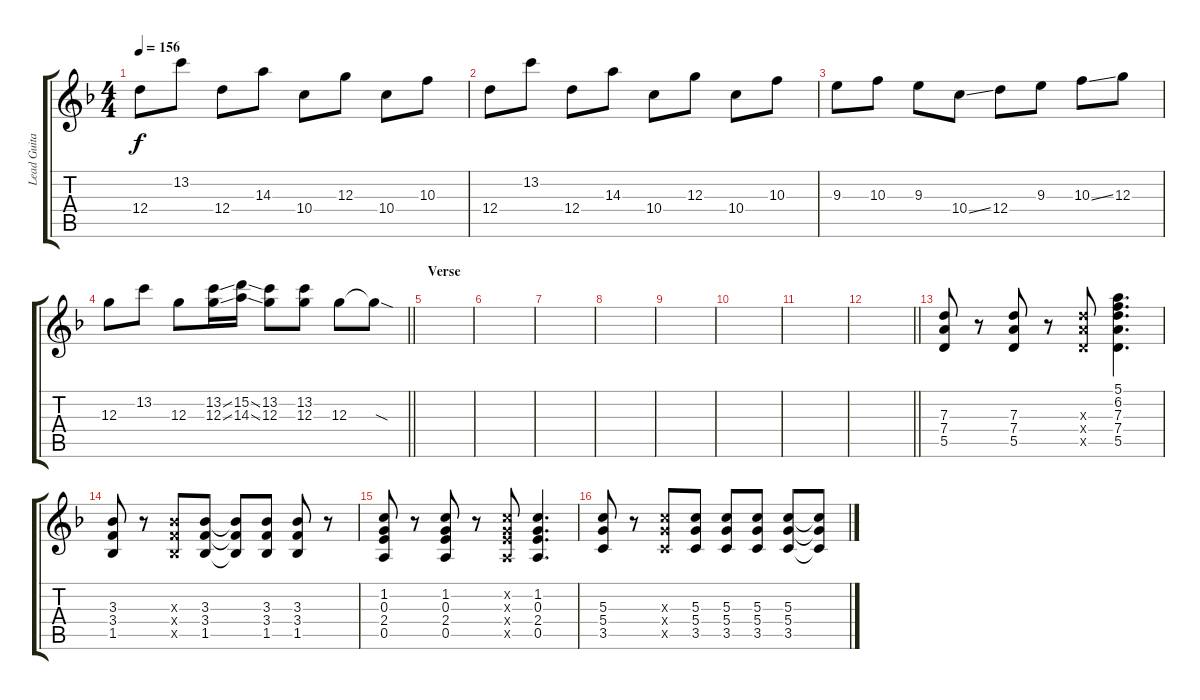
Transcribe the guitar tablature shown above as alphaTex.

\track ("Lead Guitar" "Lead Guita") {instrument overdrivenguitar}
\staff {score tabs}
\tuning (E4 B3 G3 D3 A2 E2) {hide}
\ts (4 4)
\tempo 156
\clef g2
\ks f
12.4.8{dy f} 13.2.8 12.4.8 14.3.8 10.4.8 12.3.8 10.4.8 10.3.8 |
12.4.8 13.2.8 12.4.8 14.3.8 10.4.8 12.3.8 10.4.8 10.3.8 |
9.3.8 10.3.8 9.3.8 10.4{ss}.8 12.4.8 9.3.8 10.3{ss}.8 12.3.8 |
\barLineRight lightlight
12.3.8 13.2.8 12.3.8 (13.2{ss} 12.3{ss}).16 (15.2{ss} 14.3{ss}).16 (13.2 12.3).8 (13.2 12.3).8 12.3.8 12.3{sod t}.8 |
\section ("" "Verse")
|
|
|
|
|
|
|
\barLineRight lightlight
|
\section ("" " ")
(7.3 7.4 5.5).8 r.8 (7.3 7.4 5.5).8 r.8 (7.3{x} 7.4{x} 5.5{x}).8 (5.1 6.2 7.3 7.4 5.5).4{d} |
(3.3 3.4 1.5).8 r.8 (3.3{x} 3.4{x} 1.5{x}).8 (3.3 3.4 1.5).8 (3.3{t} 3.4{t} 1.5{t}).8 (3.3 3.4 1.5).8 (3.3 3.4 1.5).8 r.8 |
(1.2 0.3 2.4 0.5).8 r.8 (1.2 0.3 2.4 0.5).8 r.8 (1.2{x} 0.3{x} 2.4{x} 0.5{x}).8 (1.2 0.3 2.4 0.5).4{d} |
(5.3 5.4 3.5).8 r.8 (5.3{x} 5.4{x} 3.5{x}).8 (5.3 5.4 3.5).8 (5.3 5.4 3.5).8 (5.3 5.4 3.5).8 (5.3 5.4 3.5).8 (5.3{ss t} 5.4{ss t} 3.5{ss t}).8
